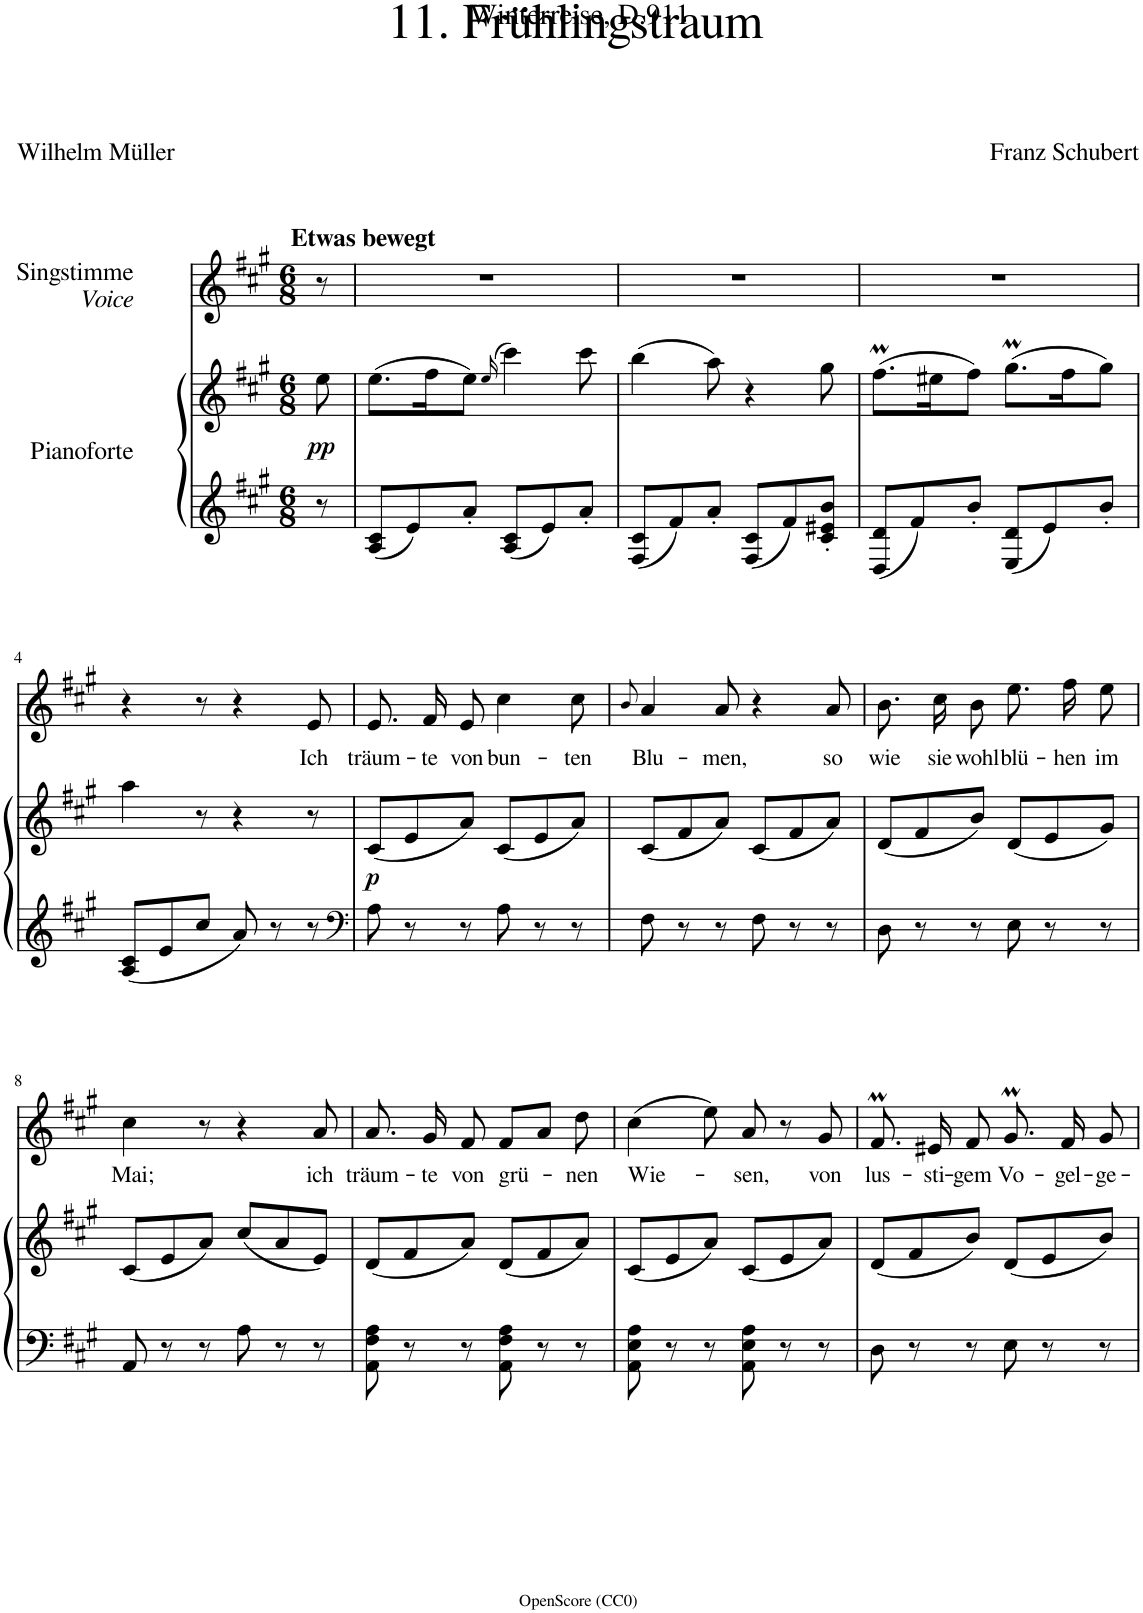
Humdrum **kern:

**kern	**kern	**dynam	**kern	**text
*part2	*part2	*part2	*part1	*part1
*staff3	*staff2	*staff2/3	*staff1	*staff1
*I"Pianoforte	*	*	*I"Singstimme Voice	*
*I'Pno	*	*	*	*
*clefG2	*clefG2	*	*clefG2	*
*k[f#c#g#]	*k[f#c#g#]	*	*k[f#c#g#]	*
*M6/8	*M6/8	*	*M6/8	*
=	=	=	=	=
!	!	!	!LO:TX:a:B:t=Etwas bewegt	!
!	!	!LO:DY:b	!	!
8r	8ee\	pp	8r	.
=1	=1	=1	=1	=1
8A/ 8c#/L	(8.ee\L	.	2.r	.
8e/	.	.	.	.
.	16ff#\K	.	.	.
8a'/J	8ee\J)	.	.	.
.	(>16qee/	.	.	.
8A/ 8c#/L	4ccc#\)	.	.	.
8e/	.	.	.	.
8a'/J	8ccc#\	.	.	.
=2	=2	=2	=2	=2
8F#/ 8c#/L	(4bb\	.	2.r	.
8f#/	.	.	.	.
8a'/J	8aa\)	.	.	.
8F#/ 8c#/L	4r	.	.	.
8f#/	.	.	.	.
8c#/' 8e#X/' 8b/'J	8gg#\	.	.	.
=3	=3	=3	=3	=3
8D/ 8d/L	(8.ff#M\L	.	2.r	.
8f#/	.	.	.	.
.	16ee#X\K	.	.	.
8b'/J	8ff#\J)	.	.	.
8E/ 8d/L	(8.gg#m\L	.	.	.
8e/	.	.	.	.
.	16ff#\K	.	.	.
8b'/J	8gg#\J)	.	.	.
!!LO:LB:g=z
=4	=4	=4	=4	=4
8A/ 8c#/L	4aa\	.	4r	.
8e/	.	.	.	.
8cc#/J	8r	.	8r	.
8a/	4r	.	4r	.
8r	.	.	.	.
!	!	!	!	!LO:LY:b
8r	8r	.	8e/	Ich
=5	=5	=5	=5	=5
*clefF4	*	*	*	*
!	!	!LO:DY:b	!	!LO:LY:b
8A\	(8c#/L	p	8.e/	träum-
8r	8e/	.	.	.
!	!	!	!	!LO:LY:b
.	.	.	16f#/	-te
!	!	!	!	!LO:LY:b
8r	8a/J)	.	8e/	von
!	!	!	!	!LO:LY:b
8A\	(8c#/L	.	4cc#\	bun-
8r	8e/	.	.	.
!	!	!	!	!LO:LY:b
8r	8a/J)	.	8cc#\	-ten
=6	=6	=6	=6	=6
.	.	.	8qb/	.
!	!	!	!	!LO:LY:b
8F#\	(8c#/L	.	4a/	Blu-
8r	8f#/	.	.	.
!	!	!	!	!LO:LY:b
8r	8a/J)	.	8a/	-men,
8F#\	(8c#/L	.	4r	.
8r	8f#/	.	.	.
!	!	!	!	!LO:LY:b
8r	8a/J)	.	8a/	so
=7	=7	=7	=7	=7
!	!	!	!	!LO:LY:b
8D\	(8d/L	.	8.b\	wie
8r	8f#/	.	.	.
!	!	!	!	!LO:LY:b
.	.	.	16cc#\	sie
!	!	!	!	!LO:LY:b
8r	8b/J)	.	8b\	wohl
!	!	!	!	!LO:LY:b
8E\	(8d/L	.	8.ee\	blü-
8r	8e/	.	.	.
!	!	!	!	!LO:LY:b
.	.	.	16ff#\	-hen
!	!	!	!	!LO:LY:b
8r	8g#/J)	.	8ee\	im
!!LO:LB:g=z
=8	=8	=8	=8	=8
!	!	!	!	!LO:LY:b
8AA/	(8c#/L	.	4cc#\	Mai;
8r	8e/	.	.	.
8r	8a/J)	.	8r	.
8A\	(8cc#/L	.	4r	.
8r	8a/	.	.	.
!	!	!	!	!LO:LY:b
8r	8e/J)	.	8a/	ich
=9	=9	=9	=9	=9
!	!	!	!	!LO:LY:b
8AA\ 8F#\ 8A\	(8d/L	.	8.a/	träum-
8r	8f#/	.	.	.
!	!	!	!	!LO:LY:b
.	.	.	16g#/	-te
!	!	!	!	!LO:LY:b
8r	8a/J)	.	8f#/	von
!	!	!	!	!LO:LY:b
8AA\ 8F#\ 8A\	(8d/L	.	8f#/L	grü-
8r	8f#/	.	8a/J	.
!	!	!	!	!LO:LY:b
8r	8a/J)	.	8dd\	-nen
=10	=10	=10	=10	=10
!	!	!	!	!LO:LY:b
8AA\ 8E\ 8A\	(8c#/L	.	(4cc#\	Wie-
8r	8e/	.	.	.
8r	8a/J)	.	8ee\)	.
!	!	!	!	!LO:LY:b
8AA\ 8E\ 8A\	(8c#/L	.	8a/	-sen,
8r	8e/	.	8r	.
!	!	!	!	!LO:LY:b
8r	8a/J)	.	8g#/	von
=11	=11	=11	=11	=11
!	!	!	!	!LO:LY:b
8D\	(8d/L	.	8.f#M/	lus-
8r	8f#/	.	.	.
!	!	!	!	!LO:LY:b
.	.	.	16e#X/	-sti-
!	!	!	!	!LO:LY:b
8r	8b/J)	.	8f#/	-gem
!	!	!	!	!LO:LY:b
8E\	(8d/L	.	8.g#m/	Vo-
8r	8e/	.	.	.
!	!	!	!	!LO:LY:b
.	.	.	16f#/	-gel-
!	!	!	!	!LO:LY:b
8r	8b/J)	.	8g#/	-ge-
=	=	=	=	=
*-	*-	*-	*-	*-
